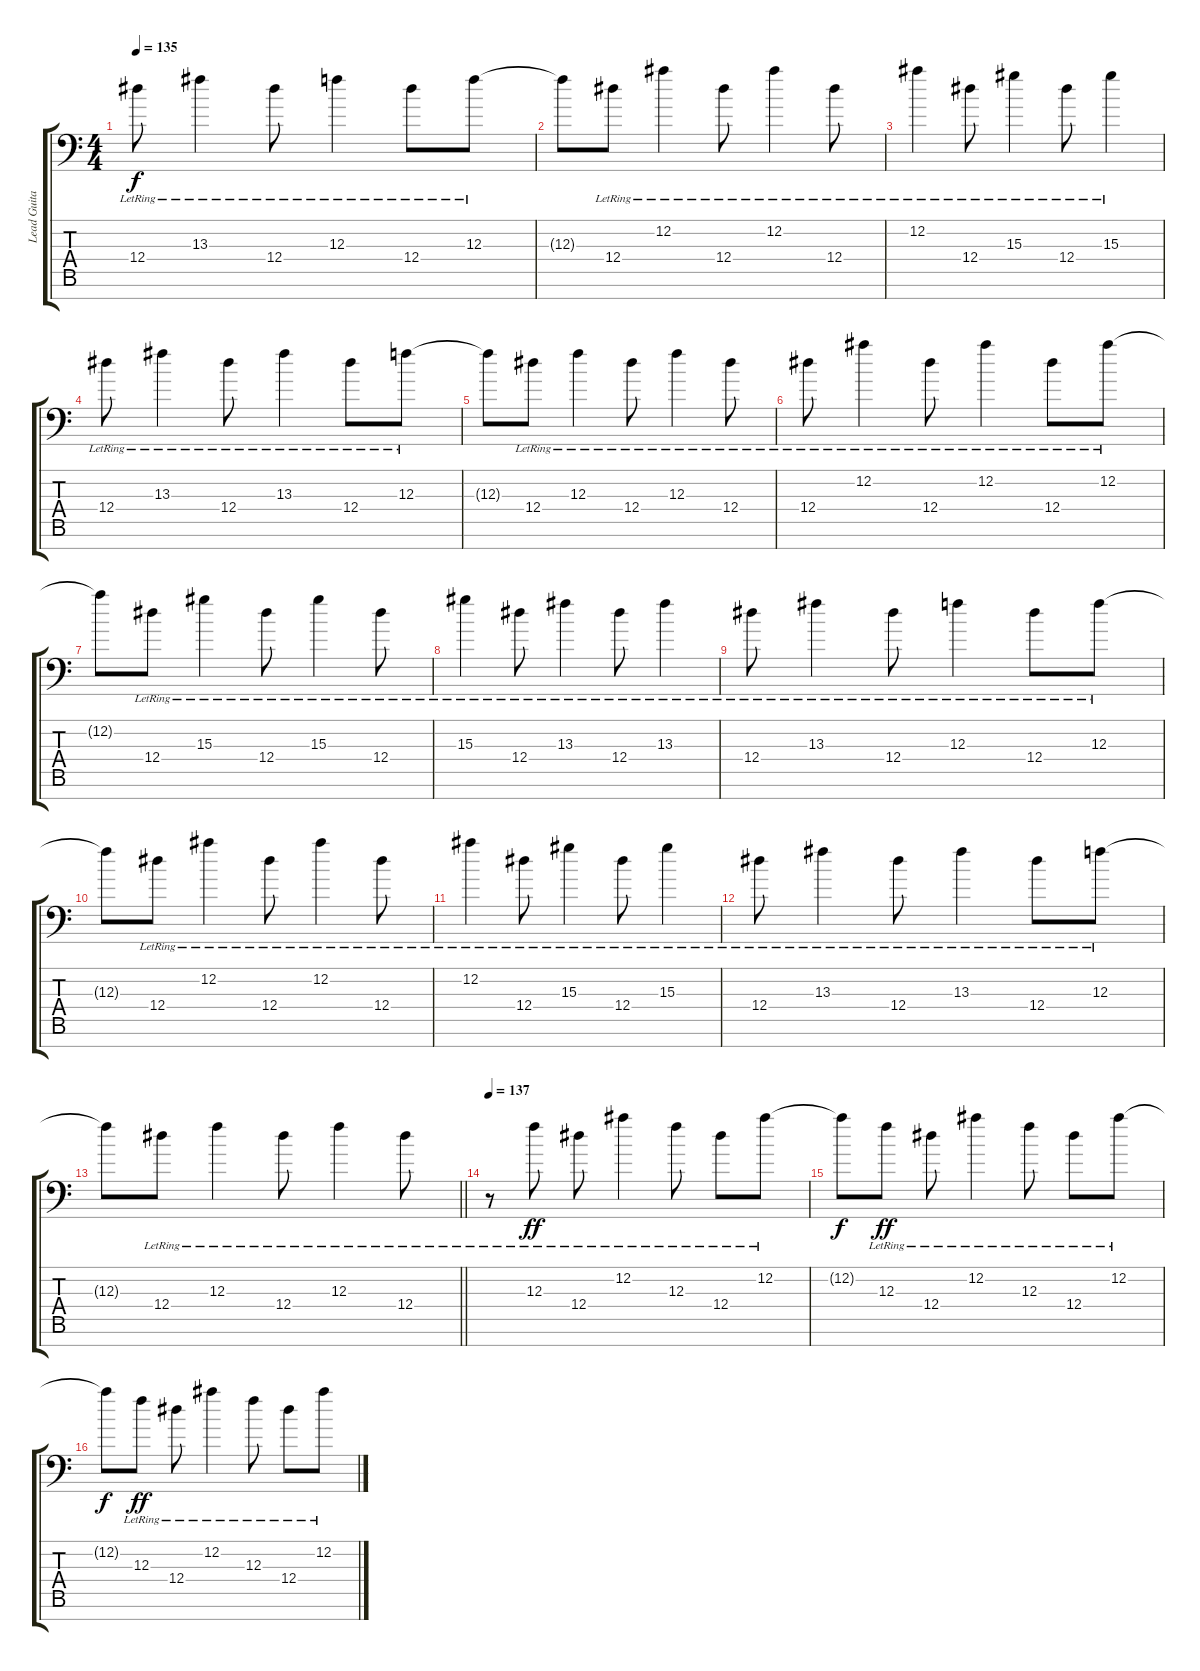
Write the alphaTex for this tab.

\track ("Lead Guitar #1" "Lead Guita") {instrument electricguitarjazz}
\staff {score tabs}
\tuning (Eb4 Bb3 F3 Eb3 Bb2 F2 Ab1) {hide}
\ts (4 4)
\tempo 135
\clef f4
\ks c
12.4{lr}.8{dy f} 13.3{lr}.4 12.4{lr}.8 12.3{lr}.4 12.4{lr}.8 12.3{lr}.8 |
12.3{t}.8 12.4{lr}.8 12.2{lr}.4 12.4{lr}.8 12.2{lr}.4 12.4{lr}.8 |
12.2{lr}.4 12.4{lr}.8 15.3{lr}.4 12.4{lr}.8 15.3{lr}.4 |
12.4{lr}.8 13.3{lr}.4 12.4{lr}.8 13.3{lr}.4 12.4{lr}.8 12.3{lr}.8 |
12.3{t}.8 12.4{lr}.8 12.3{lr}.4 12.4{lr}.8 12.3{lr}.4 12.4{lr}.8 |
12.4{lr}.8 12.2{lr}.4 12.4{lr}.8 12.2{lr}.4 12.4{lr}.8 12.2{lr}.8 |
12.2{t}.8 12.4{lr}.8 15.3{lr}.4 12.4{lr}.8 15.3{lr}.4 12.4{lr}.8 |
15.3{lr}.4 12.4{lr}.8 13.3{lr}.4 12.4{lr}.8 13.3{lr}.4 |
12.4{lr}.8 13.3{lr}.4 12.4{lr}.8 12.3{lr}.4 12.4{lr}.8 12.3{lr}.8 |
12.3{t}.8 12.4{lr}.8 12.2{lr}.4 12.4{lr}.8 12.2{lr}.4 12.4{lr}.8 |
12.2{lr}.4 12.4{lr}.8 15.3{lr}.4 12.4{lr}.8 15.3{lr}.4 |
12.4{lr}.8 13.3{lr}.4 12.4{lr}.8 13.3{lr}.4 12.4{lr}.8 12.3{lr}.8 |
\barLineRight lightlight
12.3{t}.8 12.4{lr}.8 12.3{lr}.4 12.4{lr}.8 12.3{lr}.4 12.4{lr}.8 |
\section ("" "")
\tempo 137
r.8 12.3{lr}.8{dy ff} 12.4{lr}.8 12.2{lr}.4 12.3{lr}.8 12.4{lr}.8 12.2{lr}.8 |
12.2{t}.8{dy f} 12.3{lr}.8{dy ff} 12.4{lr}.8 12.2{lr}.4 12.3{lr}.8 12.4{lr}.8 12.2{lr}.8 |
12.2{t}.8{dy f} 12.3{lr}.8{dy ff} 12.4{lr}.8 12.2{lr}.4 12.3{lr}.8 12.4{lr}.8 12.2{lr}.8
